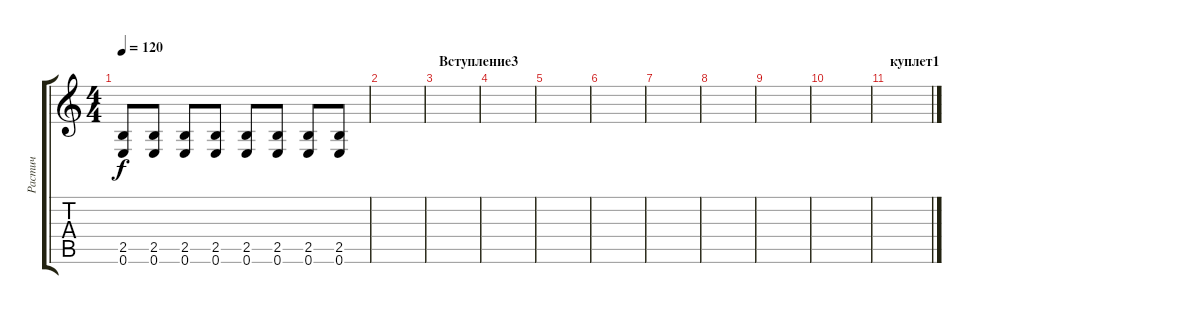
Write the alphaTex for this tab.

\track ("Растич" "Растич") {instrument distortionguitar}
\staff {score tabs}
\tuning (E4 B3 G3 D3 A2 E2) {hide}
\ts (4 4)
\tempo 120
\clef g2
\ks c
(2.5 0.6).8{dy f} (2.5 0.6).8 (2.5 0.6).8 (2.5 0.6).8 (2.5 0.6).8 (2.5 0.6).8 (2.5 0.6).8 (2.5 0.6).8 |
|
\section ("" "Вступление3")
|
|
|
|
|
|
|
|
\section ("" "куплет1")
